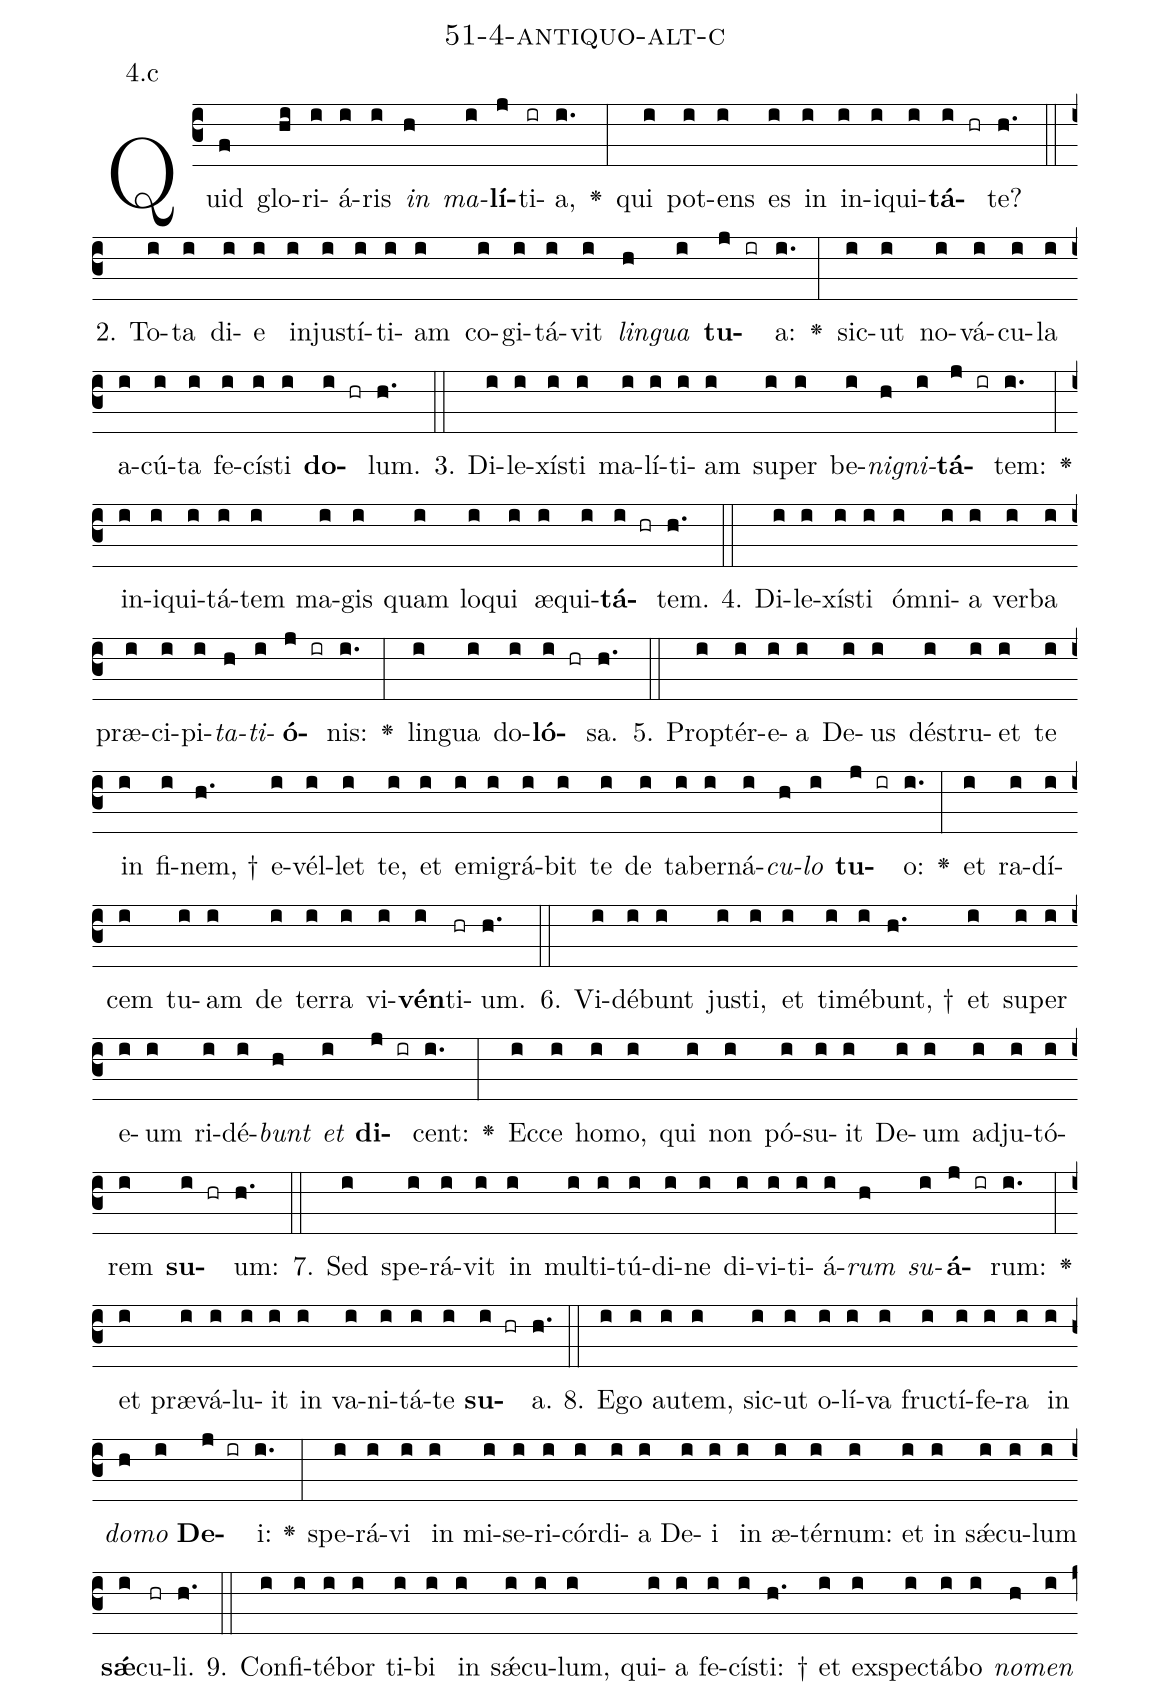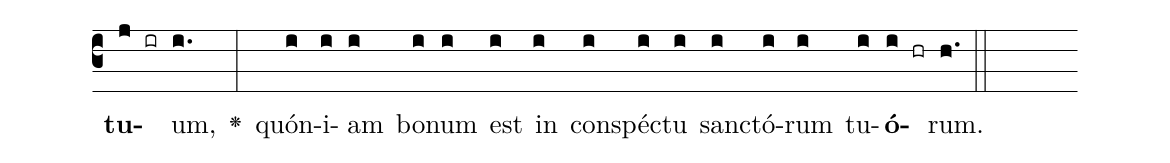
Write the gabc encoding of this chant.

name: 51-4-antiquo-alt-c;
annotation: 4.c;
%%
(c3)Quid(f) glo(hi)ri(i)á(i)ris(i) <i>in</i>(h) <i>ma</i>(i)<b>lí</b>(j)ti(ir)a,(i.) <v>\greheightstar</v>(:) qui(i) pot(i)ens(i) es(i) in(i) in(i)i(i)qui(i)<b>tá</b>(i hr)te?(h.) (::)
2. To(i)ta(i) di(i)e(i) in(i)jus(i)tí(i)ti(i)am(i) co(i)gi(i)tá(i)vit(i) <i>lin</i>(h)<i>gua</i>(i) <b>tu</b>(j ir)a:(i.) <v>\greheightstar</v>(:) sic(i)ut(i) no(i)vá(i)cu(i)la(i) a(i)cú(i)ta(i) fe(i)cís(i)ti(i) <b>do</b>(i hr)lum.(h.) (::)
3. Di(i)le(i)xís(i)ti(i) ma(i)lí(i)ti(i)am(i) su(i)per(i) be(i)<i>ni</i>(h)<i>gni</i>(i)<b>tá</b>(j ir)tem:(i.) <v>\greheightstar</v>(:) in(i)i(i)qui(i)tá(i)tem(i) ma(i)gis(i) quam(i) lo(i)qui(i) æ(i)qui(i)<b>tá</b>(i hr)tem.(h.) (::)
4. Di(i)le(i)xís(i)ti(i) óm(i)ni(i)a(i) ver(i)ba(i) præ(i)ci(i)pi(i)<i>ta</i>(h)<i>ti</i>(i)<b>ó</b>(j ir)nis:(i.) <v>\greheightstar</v>(:) lin(i)gua(i) do(i)<b>ló</b>(i hr)sa.(h.) (::)
5. Prop(i)tér(i)e(i)a(i) De(i)us(i) dé(i)stru(i)et(i) te(i) in(i) fi(i)nem, †(h.) e(i)vél(i)let(i) te,(i) et(i) e(i)mi(i)grá(i)bit(i) te(i) de(i) ta(i)ber(i)ná(i)<i>cu</i>(h)<i>lo</i>(i) <b>tu</b>(j ir)o:(i.) <v>\greheightstar</v>(:) et(i) ra(i)dí(i)cem(i) tu(i)am(i) de(i) ter(i)ra(i) vi(i)<b>vén</b>(i)ti(hr)um.(h.) (::)
6. Vi(i)dé(i)bunt(i) jus(i)ti,(i) et(i) ti(i)mé(i)bunt, †(h.) et(i) su(i)per(i) e(i)um(i) ri(i)dé(i)<i>bunt</i>(h) <i>et</i>(i) <b>di</b>(j ir)cent:(i.) <v>\greheightstar</v>(:) Ec(i)ce(i) ho(i)mo,(i) qui(i) non(i) pó(i)su(i)it(i) De(i)um(i) ad(i)ju(i)tó(i)rem(i) <b>su</b>(i hr)um:(h.) (::)
7. Sed(i) spe(i)rá(i)vit(i) in(i) mul(i)ti(i)tú(i)di(i)ne(i) di(i)vi(i)ti(i)á(i)<i>rum</i>(h) <i>su</i>(i)<b>á</b>(j ir)rum:(i.) <v>\greheightstar</v>(:) et(i) præ(i)vá(i)lu(i)it(i) in(i) va(i)ni(i)tá(i)te(i) <b>su</b>(i hr)a.(h.) (::)
8. E(i)go(i) au(i)tem,(i) sic(i)ut(i) o(i)lí(i)va(i) fruc(i)tí(i)fe(i)ra(i) in(i) <i>do</i>(h)<i>mo</i>(i) <b>De</b>(j ir)i:(i.) <v>\greheightstar</v>(:) spe(i)rá(i)vi(i) in(i) mi(i)se(i)ri(i)cór(i)di(i)a(i) De(i)i(i) in(i) æ(i)tér(i)num:(i) et(i) in(i) sǽ(i)cu(i)lum(i) <b>sǽ</b>(i)cu(hr)li.(h.) (::)
9. Con(i)fi(i)té(i)bor(i) ti(i)bi(i) in(i) sǽ(i)cu(i)lum,(i) qui(i)a(i) fe(i)cís(i)ti: †(h.) et(i) ex(i)spec(i)tá(i)bo(i) <i>no</i>(h)<i>men</i>(i) <b>tu</b>(j ir)um,(i.) <v>\greheightstar</v>(:) quón(i)i(i)am(i) bo(i)num(i) est(i) in(i) con(i)spéc(i)tu(i) sanc(i)tó(i)rum(i) tu(i)<b>ó</b>(i hr)rum.(h.) (::)
